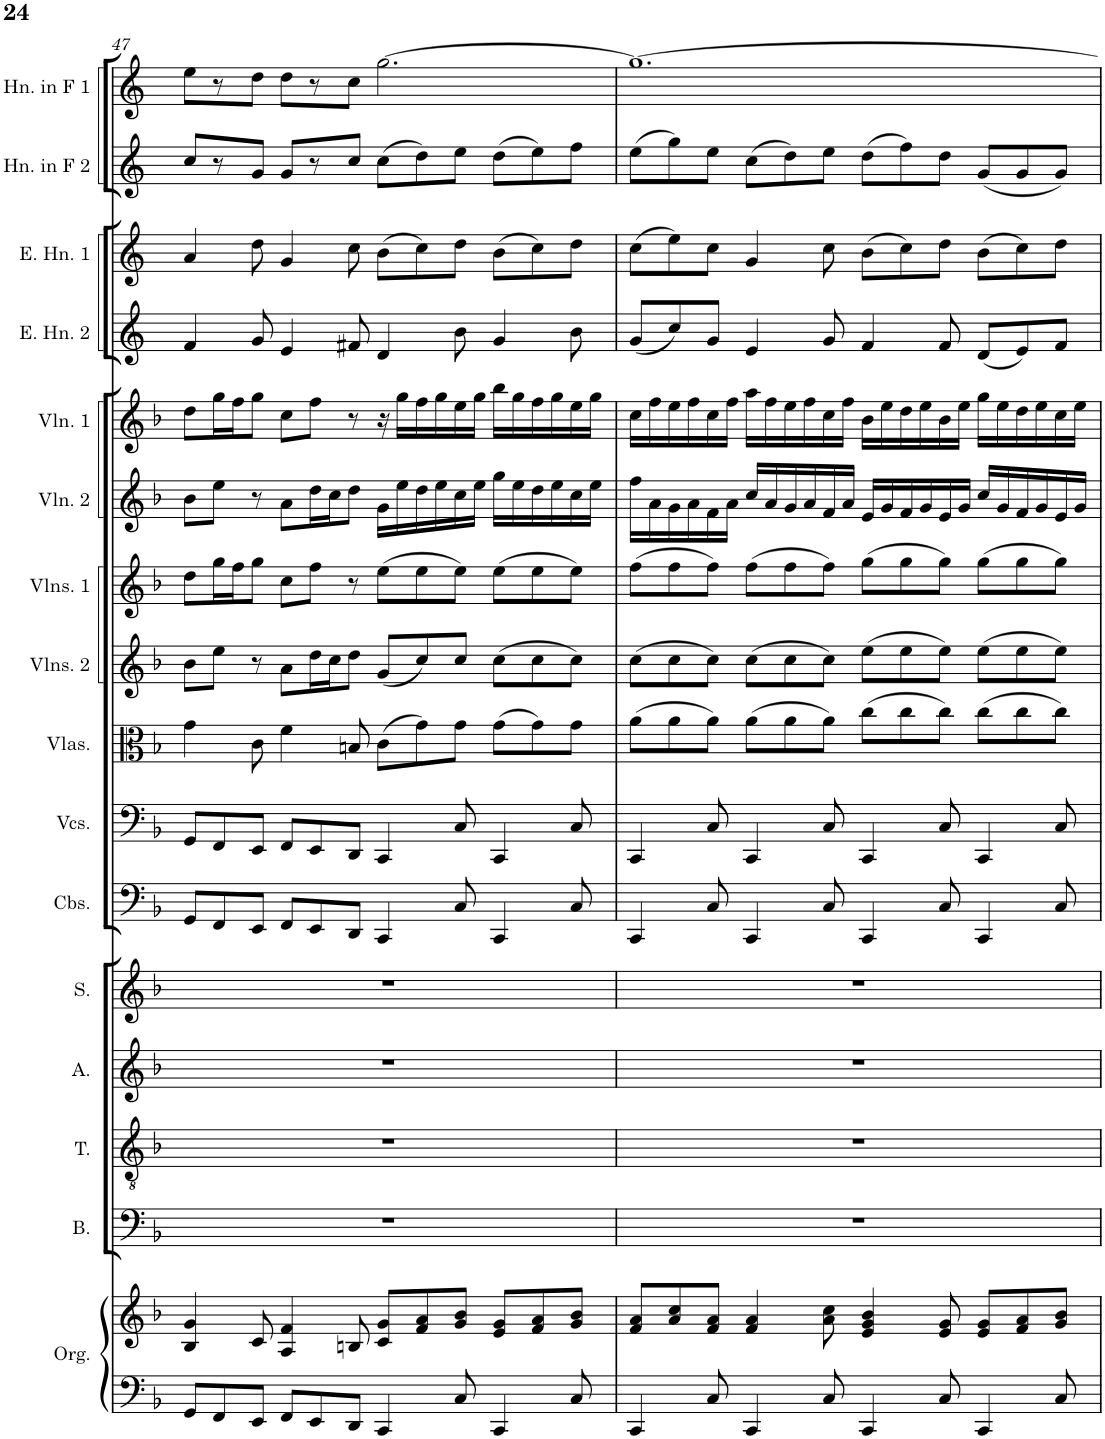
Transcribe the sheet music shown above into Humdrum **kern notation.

**kern	**kern	**kern	**kern	**kern	**kern	**kern	**kern	**kern	**kern	**kern	**kern	**kern	**kern	**kern	**kern	**kern
*part16	*part16	*part15	*part14	*part13	*part12	*part11	*part10	*part9	*part8	*part7	*part6	*part5	*part4	*part3	*part2	*part1
*staff17	*staff16	*staff15	*staff14	*staff13	*staff12	*staff11	*staff10	*staff9	*staff8	*staff7	*staff6	*staff5	*staff4	*staff3	*staff2	*staff1
*I"Organ	*	*I"Bass	*I"Tenor	*I"Alto	*I"Soprano	*I"Contrabasses	*I"Violoncellos	*I"Violas	*I"Violins 2	*I"Violins 1	*I"Solo Violin 2	*I"Solo Violin 1	*I"English Horn 2	*I"English Horn 1	*I"Horn in F 2	*I"Horn in F 1
*I'Org.	*	*I'B.	*I'T.	*I'A.	*I'S.	*I'Cbs.	*I'Vcs.	*I'Vlas.	*I'Vlns. 2	*I'Vlns. 1	*I'Vln. 2	*I'Vln. 1	*I'E. Hn. 2	*I'E. Hn. 1	*I'Hn. in F 2	*I'Hn. in F 1
!!LO:PB:g=z
*clefF4	*clefG2	*clefF4	*clefGv2	*clefG2	*clefG2	*clefF4	*clefF4	*clefC3	*clefG2	*clefG2	*clefG2	*clefG2	*clefG2	*clefG2	*clefG2	*clefG2
*	*	*	*	*	*	*Trd7c12	*	*	*	*	*	*	*Trd4c7	*Trd4c7	*Trd4c7	*Trd4c7
*k[b-]	*k[b-]	*k[b-]	*k[b-]	*k[b-]	*k[b-]	*k[b-]	*k[b-]	*k[b-]	*k[b-]	*k[b-]	*k[b-]	*k[b-]	*k[]	*k[]	*k[]	*k[]
*M12/8	*M12/8	*M12/8	*M12/8	*M12/8	*M12/8	*M12/8	*M12/8	*M12/8	*M12/8	*M12/8	*M12/8	*M12/8	*M12/8	*M12/8	*M12/8	*M12/8
=47	=47	=47	=47	=47	=47	=47	=47	=47	=47	=47	=47	=47	=47	=47	=47	=47
8GG/L	4B-/ 4g/	1.r	1.r	1.r	1.r	8GG/L	8GG/L	4g\	8b-\L	8dd\L	8b-\L	8dd\L	4f/	4a/	8cc/L	8ee\L
8FF/	.	.	.	.	.	8FF/	8FF/	.	8ee\J	16gg\L	8ee\J	16gg\L	.	.	8r	8r
.	.	.	.	.	.	.	.	.	.	16ff\J	.	16ff\J	.	.	.	.
8EE/J	8c/	.	.	.	.	8EE/J	8EE/J	8c\	8r	8gg\J	8r	8gg\J	8g/	8dd\	8g/J	8dd\J
8FF/L	4A/ 4f/	.	.	.	.	8FF/L	8FF/L	4f\	8a\L	8cc\L	8a\L	8cc\L	4e/	4g/	8g/L	8dd\L
8EE/	.	.	.	.	.	8EE/	8EE/	.	16dd\L	8ff\J	16dd\L	8ff\J	.	.	8r	8r
.	.	.	.	.	.	.	.	.	16cc\J	.	16cc\J	.	.	.	.	.
8DD/J	8Bn/	.	.	.	.	8DD/J	8DD/J	8Bn/	8dd\J	8r	8dd\J	8r	8f#X/	8cc\	8cc/J	8cc\J
4CC/	8c/ 8g/L	.	.	.	.	4CC/	4CC/	(8c\L	(8g/L	(8ee\L	16g\LL	16r	4d/	(8b\L	(8cc\L	[2.gg\
.	.	.	.	.	.	.	.	.	.	.	16ee\	16gg\LL	.	.	.	.
.	8f/ 8a/	.	.	.	.	.	.	8g\)	8cc/)	8ee\	16dd\	16ff\	.	8cc\)	8dd\)	.
.	.	.	.	.	.	.	.	.	.	.	16ee\	16gg\	.	.	.	.
8C/	8g/ 8b-/J	.	.	.	.	8C/	8C/	8g\J	8cc/J	8ee\J)	16cc\	16ee\	8b\	8dd\J	8ee\J	.
.	.	.	.	.	.	.	.	.	.	.	16ee\JJ	16gg\JJ	.	.	.	.
4CC/	8e/ 8g/L	.	.	.	.	4CC/	4CC/	(8g\L	(8cc\L	(8ee\L	16gg\LL	16bb-\LL	4g/	(8b\L	(8dd\L	.
.	.	.	.	.	.	.	.	.	.	.	16ee\	16gg\	.	.	.	.
.	8f/ 8a/	.	.	.	.	.	.	8g\)	8cc\	8ee\	16dd\	16ff\	.	8cc\)	8ee\)	.
.	.	.	.	.	.	.	.	.	.	.	16ee\	16gg\	.	.	.	.
8C/	8g/ 8b-/J	.	.	.	.	8C/	8C/	8g\J	8cc\J)	8ee\J)	16cc\	16ee\	8b\	8dd\J	8ff\J	.
.	.	.	.	.	.	.	.	.	.	.	16ee\JJ	16gg\JJ	.	.	.	.
=48	=48	=48	=48	=48	=48	=48	=48	=48	=48	=48	=48	=48	=48	=48	=48	=48
4CC/	8f/ 8a/L	1.r	1.r	1.r	1.r	4CC/	4CC/	(8a\L	(8cc\L	(8ff\L	16ff\LL	16cc\LL	(8g/L	(8cc\L	(8ee\L	1.gg_
.	.	.	.	.	.	.	.	.	.	.	16a\	16ff\	.	.	.	.
.	8a/ 8cc/	.	.	.	.	.	.	8a\	8cc\	8ff\	16g\	16ee\	8cc/)	8ee\)	8gg\)	.
.	.	.	.	.	.	.	.	.	.	.	16a\	16ff\	.	.	.	.
8C/	8f/ 8a/J	.	.	.	.	8C/	8C/	8a\J)	8cc\J)	8ff\J)	16f\	16cc\	8g/J	8cc\J	8ee\J	.
.	.	.	.	.	.	.	.	.	.	.	16a\JJ	16ff\JJ	.	.	.	.
4CC/	4f/ 4a/	.	.	.	.	4CC/	4CC/	(8a\L	(8cc\L	(8ff\L	16cc/LL	16aa\LL	4e/	4g/	(8cc\L	.
.	.	.	.	.	.	.	.	.	.	.	16a/	16ff\	.	.	.	.
.	.	.	.	.	.	.	.	8a\	8cc\	8ff\	16g/	16ee\	.	.	8dd\)	.
.	.	.	.	.	.	.	.	.	.	.	16a/	16ff\	.	.	.	.
8C/	8a\ 8cc\	.	.	.	.	8C/	8C/	8a\J)	8cc\J)	8ff\J)	16f/	16cc\	8g/	8cc\	8ee\J	.
.	.	.	.	.	.	.	.	.	.	.	16a/JJ	16ff\JJ	.	.	.	.
4CC/	4e/ 4g/ 4b-/	.	.	.	.	4CC/	4CC/	(8cc\L	(8ee\L	(8gg\L	16e/LL	16b-\LL	4f/	(8b\L	(8dd\L	.
.	.	.	.	.	.	.	.	.	.	.	16g/	16ee\	.	.	.	.
.	.	.	.	.	.	.	.	8cc\	8ee\	8gg\	16f/	16dd\	.	8cc\)	8ff\)	.
.	.	.	.	.	.	.	.	.	.	.	16g/	16ee\	.	.	.	.
8C/	8e/ 8g/	.	.	.	.	8C/	8C/	8cc\J)	8ee\J)	8gg\J)	16e/	16b-\	8f/	8dd\J	8dd\J	.
.	.	.	.	.	.	.	.	.	.	.	16g/JJ	16ee\JJ	.	.	.	.
4CC/	8e/ 8g/L	.	.	.	.	4CC/	4CC/	(8cc\L	(8ee\L	(8gg\L	16cc/LL	16gg\LL	(8d/L	(8b\L	(8g/L	.
.	.	.	.	.	.	.	.	.	.	.	16g/	16ee\	.	.	.	.
.	8f/ 8a/	.	.	.	.	.	.	8cc\	8ee\	8gg\	16f/	16dd\	8e/)	8cc\)	8g/	.
.	.	.	.	.	.	.	.	.	.	.	16g/	16ee\	.	.	.	.
8C/	8g/ 8b-/J	.	.	.	.	8C/	8C/	8cc\J)	8ee\J)	8gg\J)	16e/	16cc\	8f/J	8dd\J	8g/J)	.
.	.	.	.	.	.	.	.	.	.	.	16g/JJ	16ee\JJ	.	.	.	.
=	=	=	=	=	=	=	=	=	=	=	=	=	=	=	=	=
*-	*-	*-	*-	*-	*-	*-	*-	*-	*-	*-	*-	*-	*-	*-	*-	*-
